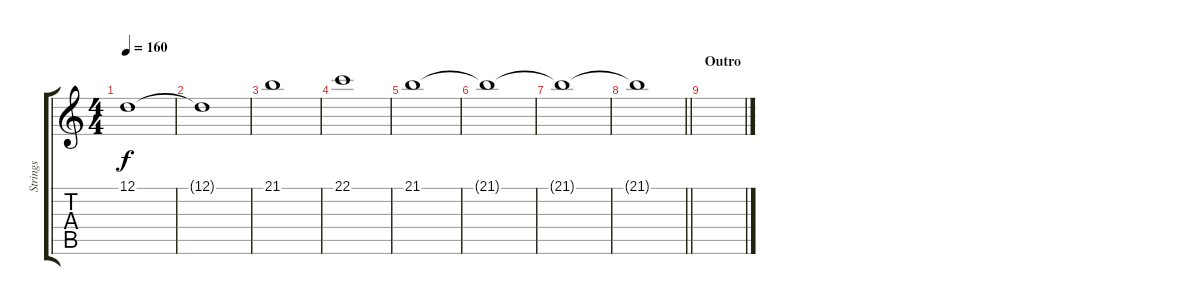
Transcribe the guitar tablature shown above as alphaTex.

\track ("Strings" "Strings") {instrument stringensemble2}
\staff {score tabs}
\tuning (D4 A3 F3 C3 G2 D2) {hide}
\ts (4 4)
\tempo 160
\clef g2
\ks c
12.1.1{dy f} |
12.1{t}.1 |
21.1.1 |
22.1.1 |
21.1.1 |
21.1{t}.1 |
21.1{t}.1 |
\barLineRight lightlight
21.1{t}.1 |
\section ("" "Outro")
